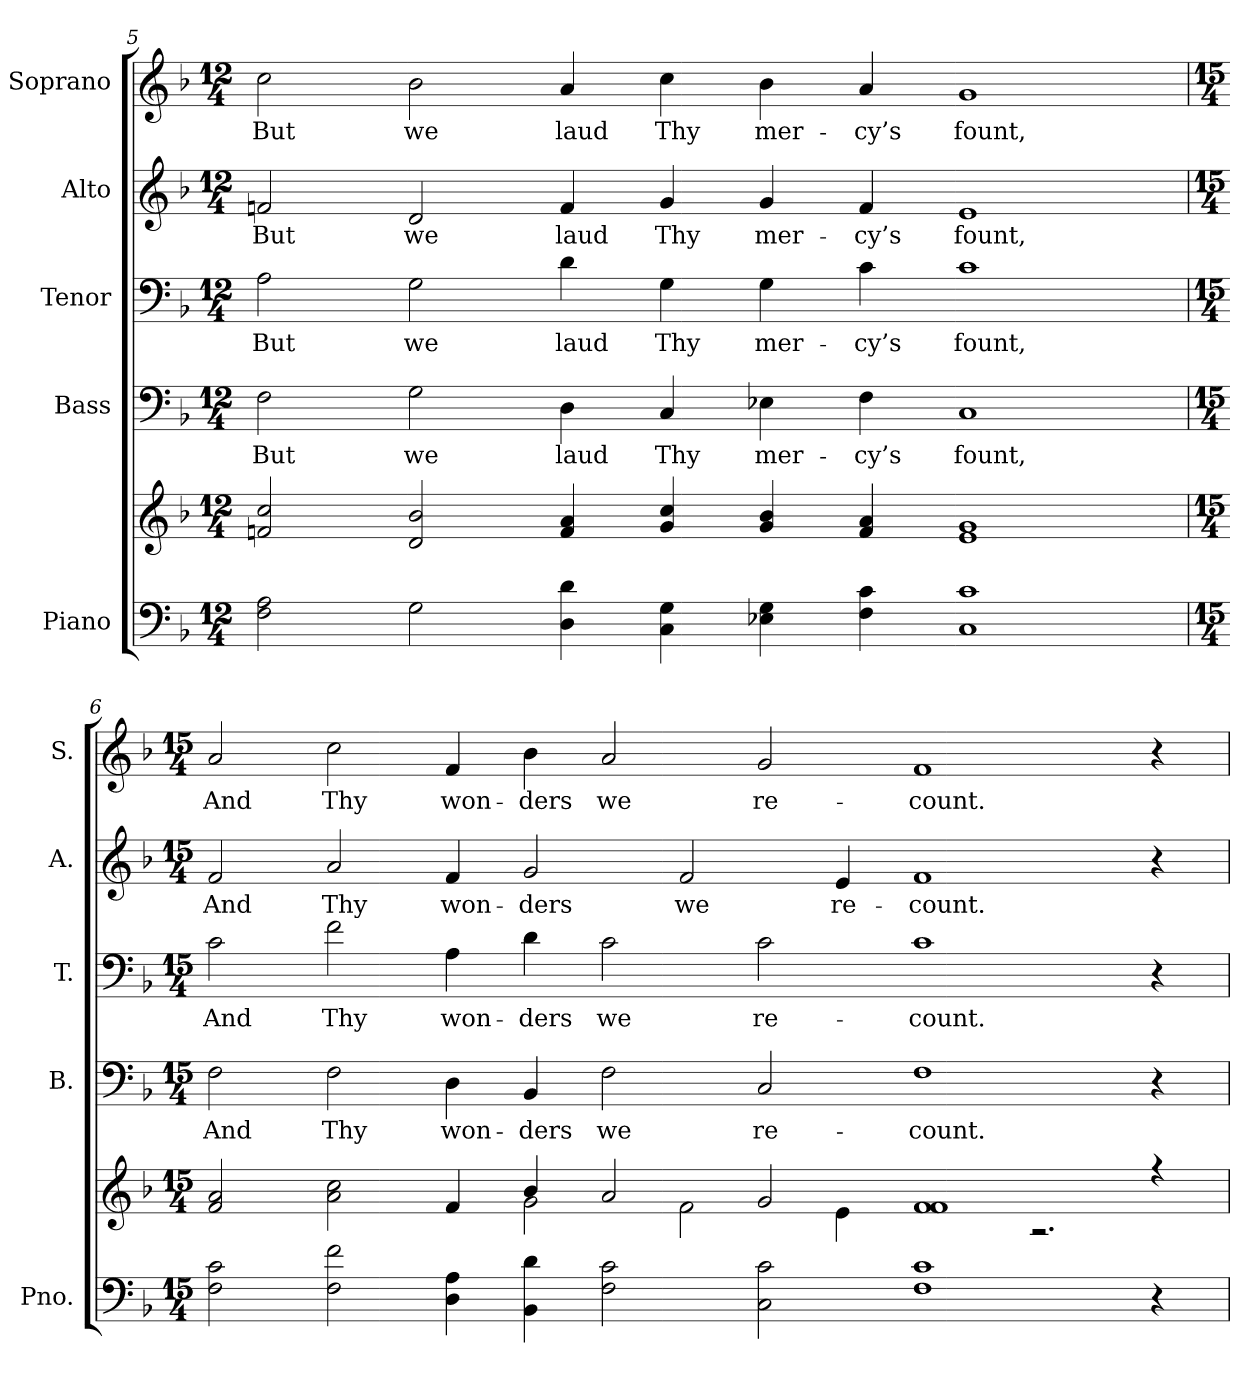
**kern	**kern	**kern	**text	**kern	**text	**kern	**text	**kern	**text
*part5	*part5	*part4	*part4	*part3	*part3	*part2	*part2	*part1	*part1
*staff6	*staff5	*staff4	*staff4	*staff3	*staff3	*staff2	*staff2	*staff1	*staff1
*I"Piano	*	*I"Bass	*	*I"Tenor	*	*I"Alto	*	*I"Soprano	*
*I'Pno.	*	*I'B.	*	*I'T.	*	*I'A.	*	*I'S.	*
!!LO:PB:g=z
*clefF4	*clefG2	*clefF4	*	*clefF4	*	*clefG2	*	*clefG2	*
*k[b-]	*k[b-]	*k[b-]	*	*k[b-]	*	*k[b-]	*	*k[b-]	*
*F:	*F:	*F:	*	*F:	*	*F:	*	*F:	*
*M12/4	*M12/4	*M12/4	*	*M12/4	*	*M12/4	*	*M12/4	*
=5	=5	=5	=5	=5	=5	=5	=5	=5	=5
!	!	!	!LO:LY:b:color=#000000	!	!	!	!	!	!
!	!	!	!	!	!LO:LY:b:color=#000000	!	!	!	!
!	!	!	!	!	!	!	!LO:LY:b:color=#000000	!	!
!	!	!	!	!	!	!	!	!	!LO:LY:b:color=#000000
2Fi\ 2Ai	2fni/ 2cci	2Fi\	But	2Ai\	But	2fni/	But	2cci\	But
!	!	!	!LO:LY:b:color=#000000	!	!	!	!	!	!
!	!	!	!	!	!LO:LY:b:color=#000000	!	!	!	!
!	!	!	!	!	!	!	!LO:LY:b:color=#000000	!	!
!	!	!	!	!	!	!	!	!	!LO:LY:b:color=#000000
2Gi\	2di/ 2b-i	2Gi\	we	2Gi\	we	2di/	we	2b-i\	we
!	!	!	!LO:LY:b:color=#000000	!	!	!	!	!	!
!	!	!	!	!	!LO:LY:b:color=#000000	!	!	!	!
!	!	!	!	!	!	!	!LO:LY:b:color=#000000	!	!
!	!	!	!	!	!	!	!	!	!LO:LY:b:color=#000000
4Di\ 4di	4fi/ 4ai	4Di\	laud	4di\	laud	4fi/	laud	4ai/	laud
!	!	!	!LO:LY:b:color=#000000	!	!	!	!	!	!
!	!	!	!	!	!LO:LY:b:color=#000000	!	!	!	!
!	!	!	!	!	!	!	!LO:LY:b:color=#000000	!	!
!	!	!	!	!	!	!	!	!	!LO:LY:b:color=#000000
4Ci\ 4Gi	4gi/ 4cci	4Ci/	Thy	4Gi\	Thy	4gi/	Thy	4cci\	Thy
!	!	!	!LO:LY:b:color=#000000	!	!	!	!	!	!
!	!	!	!	!	!LO:LY:b:color=#000000	!	!	!	!
!	!	!	!	!	!	!	!LO:LY:b:color=#000000	!	!
!	!	!	!	!	!	!	!	!	!LO:LY:b:color=#000000
4E-Xi\ 4Gi	4gi/ 4b-i	4E-Xi\	mer-	4Gi\	mer-	4gi/	mer-	4b-i\	mer-
!	!	!	!LO:LY:b:color=#000000	!	!	!	!	!	!
!	!	!	!	!	!LO:LY:b:color=#000000	!	!	!	!
!	!	!	!	!	!	!	!LO:LY:b:color=#000000	!	!
!	!	!	!	!	!	!	!	!	!LO:LY:b:color=#000000
4Fi\ 4ci	4fi/ 4ai	4Fi\	-cy’s	4ci\	-cy’s	4fi/	-cy’s	4ai/	-cy’s
!	!	!	!LO:LY:b:color=#000000	!	!	!	!	!	!
!	!	!	!	!	!LO:LY:b:color=#000000	!	!	!	!
!	!	!	!	!	!	!	!LO:LY:b:color=#000000	!	!
!	!	!	!	!	!	!	!	!	!LO:LY:b:color=#000000
1Ci 1ci	1ei 1gi	1Ci	fount,	1ci	fount,	1ei	fount,	1gi	fount,
=6	=6	=6	=6	=6	=6	=6	=6	=6	=6
*M15/4	*M15/4	*M15/4	*	*M15/4	*	*M15/4	*	*M15/4	*
*	*^	*	*	*	*	*	*	*	*
!	!	!	!	!LO:LY:b:color=#000000	!	!	!	!	!	!
!	!	!	!	!	!	!LO:LY:b:color=#000000	!	!	!	!
!	!	!	!	!	!	!	!	!LO:LY:b:color=#000000	!	!
!	!	!	!	!	!	!	!	!	!	!LO:LY:b:color=#000000
2Fi\ 2ci	2fi/ 2ai	1ryy	2Fi\	And	2ci\	And	2fi/	And	2ai/	And
!	!	!	!	!LO:LY:b:color=#000000	!	!	!	!	!	!
!	!	!	!	!	!	!LO:LY:b:color=#000000	!	!	!	!
!	!	!	!	!	!	!	!	!LO:LY:b:color=#000000	!	!
!	!	!	!	!	!	!	!	!	!	!LO:LY:b:color=#000000
2Fi\ 2fi	2ai\ 2cci	.	2Fi\	Thy	2fi\	Thy	2ai/	Thy	2cci\	Thy
!	!	!	!	!LO:LY:b:color=#000000	!	!	!	!	!	!
!	!	!	!	!	!	!LO:LY:b:color=#000000	!	!	!	!
!	!	!	!	!	!	!	!	!LO:LY:b:color=#000000	!	!
!	!	!	!	!	!	!	!	!	!	!LO:LY:b:color=#000000
4Di\ 4Ai	4fi/	4ryy	4Di\	won-	4Ai\	won-	4fi/	won-	4fi/	won-
!	!	!	!	!LO:LY:b:color=#000000	!	!	!	!	!	!
!	!	!	!	!	!	!LO:LY:b:color=#000000	!	!	!	!
!	!	!	!	!	!	!	!	!LO:LY:b:color=#000000	!	!
!	!	!	!	!	!	!	!	!	!	!LO:LY:b:color=#000000
4BB-i\ 4di	4b-i/	2gi\	4BB-i/	-ders	4di\	-ders	2gi/	-ders	4b-i\	-ders
!	!	!	!	!LO:LY:b:color=#000000	!	!	!	!	!	!
!	!	!	!	!	!	!LO:LY:b:color=#000000	!	!	!	!
!	!	!	!	!	!	!	!	!	!	!LO:LY:b:color=#000000
2Fi\ 2ci	2ai/	.	2Fi\	we	2ci\	we	.	.	2ai/	we
!	!	!	!	!	!	!	!	!LO:LY:b:color=#000000	!	!
.	.	2fi\	.	.	.	.	2fi/	we	.	.
!	!	!	!	!LO:LY:b:color=#000000	!	!	!	!	!	!
!	!	!	!	!	!	!LO:LY:b:color=#000000	!	!	!	!
!	!	!	!	!	!	!	!	!	!	!LO:LY:b:color=#000000
2Ci\ 2ci	2gi/	.	2Ci/	re-	2ci\	re-	.	.	2gi/	re-
!	!	!	!	!	!	!	!	!LO:LY:b:color=#000000	!	!
.	.	4ei\	.	.	.	.	4ei/	re-	.	.
!	!	!	!	!LO:LY:b:color=#000000	!	!	!	!	!	!
!	!	!	!	!	!	!LO:LY:b:color=#000000	!	!	!	!
!	!	!	!	!	!	!	!	!LO:LY:b:color=#000000	!	!
!	!	!	!	!	!	!	!	!	!	!LO:LY:b:color=#000000
1Fi 1ci	1fi 1fi	2ryy	1Fi	-count.	1ci	-count.	1fi	-count.	1fi	-count.
.	.	2.r	.	.	.	.	.	.	.	.
4r	4r	.	4r	.	4r	.	4r	.	4r	.
*	*v	*v	*	*	*	*	*	*	*	*
=	=	=	=	=	=	=	=	=	=
*-	*-	*-	*-	*-	*-	*-	*-	*-	*-
